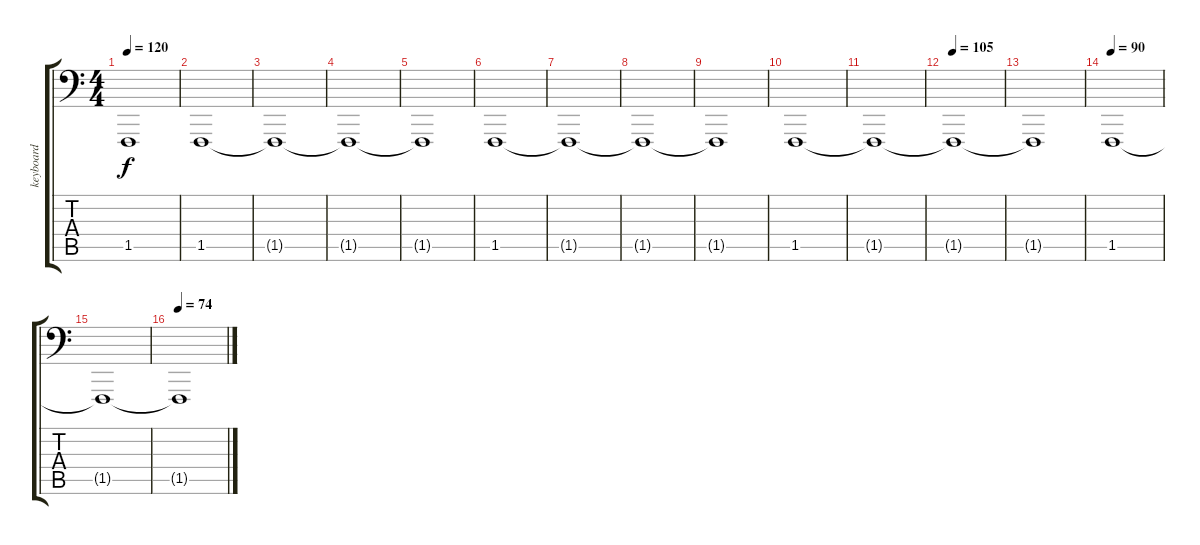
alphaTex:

\track ("keyboard" "keyboard") {instrument lead1square}
\staff {score tabs}
\tuning (C3 G2 D2 A1 E1 B0) {hide}
\ts (4 4)
\tempo 120
\clef f4
\ks c
1.5{t}.1{dy f} |
1.5.1 |
1.5{t}.1 |
1.5{t}.1 |
1.5{t}.1 |
1.5.1 |
1.5{t}.1 |
1.5{t}.1 |
1.5{t}.1 |
1.5.1 |
1.5{t}.1 |
\tempo 105
1.5{t}.1 |
1.5{t}.1 |
\tempo 90
1.5.1 |
1.5{t}.1 |
\tempo 74
1.5{t}.1
